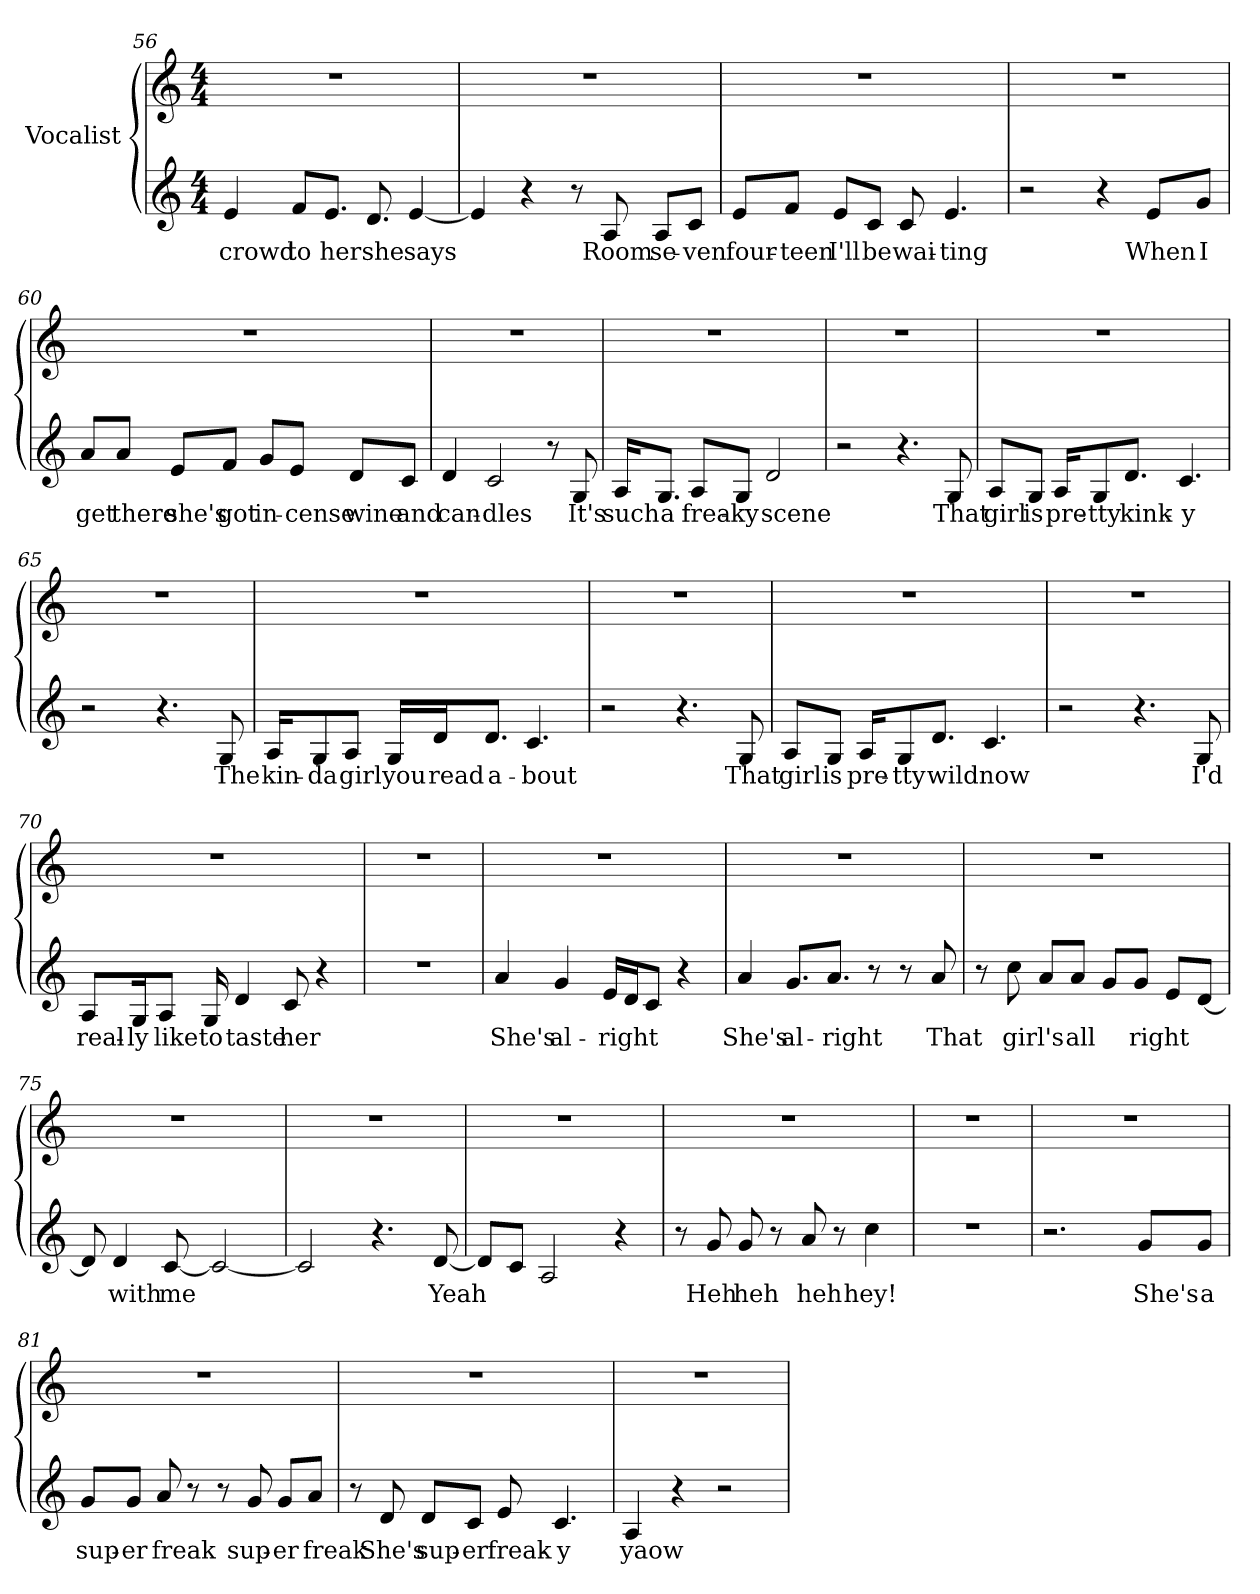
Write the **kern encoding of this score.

**kern	**text	**kern
*part1	*part1	*part1
*staff2	*staff2	*staff1
*I"Vocalist	*	*
*clefG2	*	*clefG2
*M4/4	*	*M4/4
=56	=56	=56
4e	crowd	1r
8f/L	to	.
8.e/J	her	.
8.d	she	.
[4e	says	.
=57	=57	=57
4e]	_	1r
4r	.	.
8r	.	.
8A	Room	.
8A/L	se-	.
8c/J	-ven	.
=58	=58	=58
8e/L	four-	1r
8f/J	-teen	.
8e/L	I'll	.
8c/J	be	.
8c	wai-	.
4.e	-ting	.
=59	=59	=59
2r	.	1r
4r	.	.
8e/L	When	.
8g/J	I	.
=60	=60	=60
8a/L	get	1r
8a/J	there	.
8e/L	she's	.
8f/J	got	.
8g/L	in-	.
8e/J	-cense	.
8d/L	wine	.
8c/J	and	.
=61	=61	=61
4d	can-	1r
2c	-dles	.
8r	.	.
8G	It's	.
=62	=62	=62
16A/KL	such	1r
8.G/J	a	.
8A/L	frea-	.
8G/J	-ky	.
2d	scene	.
=63	=63	=63
2r	.	1r
4.r	.	.
8G	That	.
=64	=64	=64
8A/L	girl	1r
8G/J	is	.
16A/KL	pre-	.
8G/	-tty	.
8.d/J	kink-	.
4.c	-y	.
=65	=65	=65
2r	.	1r
4.r	.	.
8G	The	.
=66	=66	=66
16A/KL	kin-	1r
8G/	-da	.
8A/J	girl	.
16G/KL	you	.
16d/K	read	.
8.d/J	a-	.
4.c	-bout	.
=67	=67	=67
2r	.	1r
4.r	.	.
8G	That	.
=68	=68	=68
8A/L	girl	1r
8G/J	is	.
16A/KL	pre-	.
8G/	-tty	.
8.d/J	wild	.
4.c	now	.
=69	=69	=69
2r	.	1r
4.r	.	.
8G	I'd	.
=70	=70	=70
8A/L	real-	1r
16G/K	-ly	.
8A/J	like	.
16G	to	.
4d	taste	.
8c	her	.
4r	.	.
=71	=71	=71
1r	.	1r
=72	=72	=72
4a	She's	1r
4g	al-	.
16e/LL	-right	.
16d/J	_	.
8c/J	_	.
4r	.	.
=73	=73	=73
4a	She's	1r
8.g/L	al-	.
8.a/J	-right	.
8r	.	.
8r	.	.
8a	That	.
=74	=74	=74
8r	.	1r
8cc	girl's	.
8a/L	_	.
8a/J	all	.
8g/L	_	.
8g/J	right	.
8e/L	_	.
[8d/J	_	.
=75	=75	=75
8d]	_	1r
4d	with	.
[8c	me	.
2c_	_	.
=76	=76	=76
2c]	_	1r
4.r	.	.
[8d	Yeah	.
=77	=77	=77
8d/L]	_	1r
8c/J	_	.
2A	_	.
4r	.	.
=78	=78	=78
8r	.	1r
8g	Heh	.
8g	heh	.
8r	.	.
8a	heh	.
8r	.	.
4cc	hey!	.
=79	=79	=79
1r	.	1r
=80	=80	=80
2.r	.	1r
8g/L	She's	.
8g/J	a	.
=81	=81	=81
8g/L	sup-	1r
8g/J	-er	.
8a	freak	.
8r	.	.
8r	.	.
8g	sup-	.
8g/L	-er	.
8a/J	freak	.
=82	=82	=82
8r	.	1r
8d	She's	.
8d/L	sup-	.
8c/J	-er	.
8e	freak-	.
4.c	-y	.
=83	=83	=83
4A	yaow	1r
4r	.	.
2r	.	.
=	=	=
*-	*-	*-
